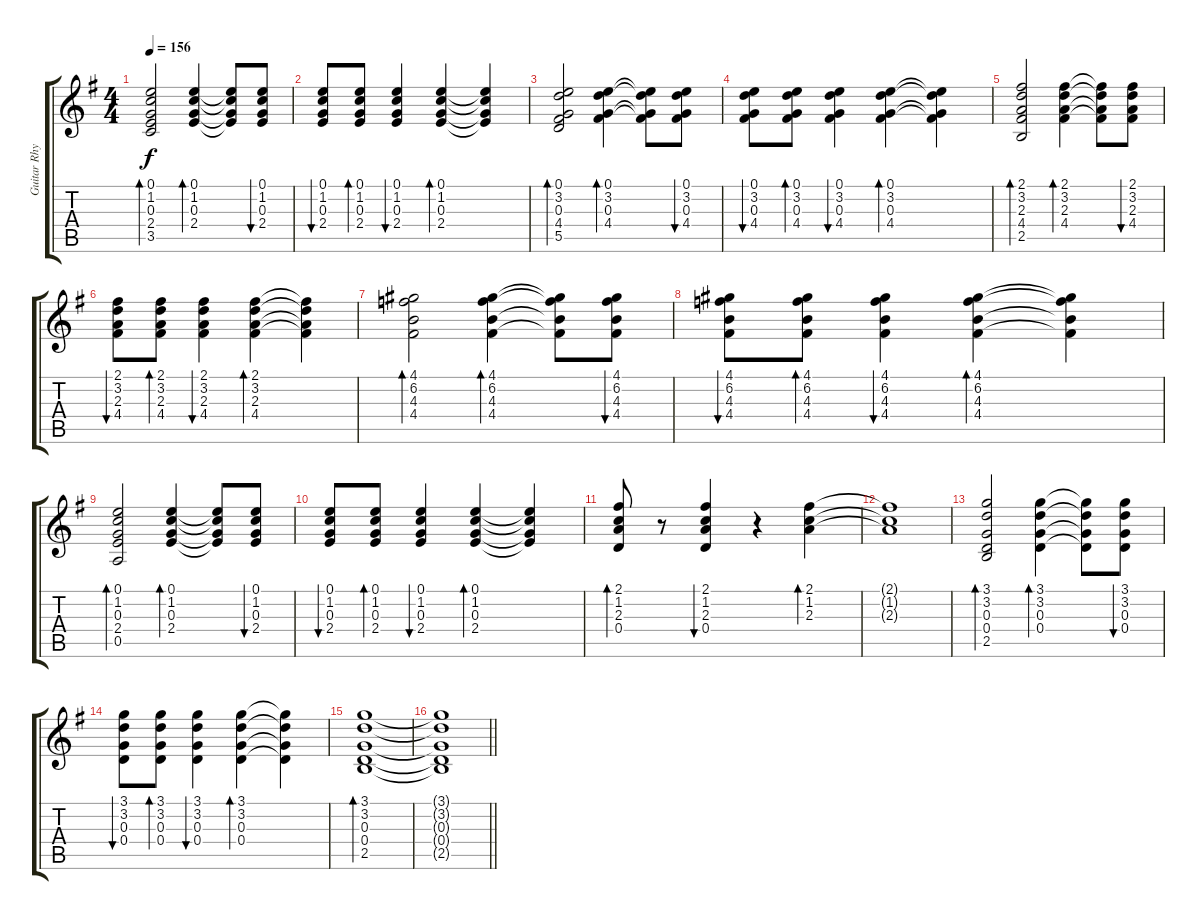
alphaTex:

\track ("Guitar Rhythm" "Guitar Rhy") {instrument electricguitarjazz}
\staff {score tabs}
\tuning (E4 B3 G3 D3 A2 E2) {hide}
\ts (4 4)
\tempo 156
\clef g2
\ks g
(0.1 1.2 0.3 2.4 3.5).2{bd 60 dy f} (0.1 1.2 0.3 2.4).4{bd 60} (0.1{t} 1.2{t} 0.3{t} 2.4{t}).8 (0.1 1.2 0.3 2.4).8{bu 60} |
(0.1 1.2 0.3 2.4).8{bu 60} (0.1 1.2 0.3 2.4).8{bd 60} (0.1 1.2 0.3 2.4).4{bu 60} (0.1 1.2 0.3 2.4).4{bd 60} (0.1{t} 1.2{t} 0.3{t} 2.4{t}).4 |
(0.1 3.2 0.3 4.4 5.5).2{bd 60} (0.1 3.2 0.3 4.4).4{bd 60} (0.1{t} 3.2{t} 0.3{t} 4.4{t}).8 (0.1 3.2 0.3 4.4).8{bu 60} |
(0.1 3.2 0.3 4.4).8{bu 60} (0.1 3.2 0.3 4.4).8{bd 60} (0.1 3.2 0.3 4.4).4{bu 60} (0.1 3.2 0.3 4.4).4{bd 60} (0.1{t} 3.2{t} 0.3{t} 4.4{t}).4 |
(2.1 3.2 2.3 4.4 2.5).2{bd 60} (2.1 3.2 2.3 4.4).4{bd 60} (2.1{t} 3.2{t} 2.3{t} 4.4{t}).8 (2.1 3.2 2.3 4.4).8{bu 60} |
(2.1 3.2 2.3 4.4).8{bu 60} (2.1 3.2 2.3 4.4).8{bd 60} (2.1 3.2 2.3 4.4).4{bu 60} (2.1 3.2 2.3 4.4).4{bd 60} (2.1{t} 3.2{t} 2.3{t} 4.4{t}).4 |
(4.1 6.2 4.3 4.4).2{bd 60} (4.1 6.2 4.3 4.4).4{bd 60} (4.1{t} 6.2{t} 4.3{t} 4.4{t}).8 (4.1 6.2 4.3 4.4).8{bu 60} |
(4.1 6.2 4.3 4.4).8{bu 60} (4.1 6.2 4.3 4.4).8{bd 60} (4.1 6.2 4.3 4.4).4{bu 60} (4.1 6.2 4.3 4.4).4{bd 60} (4.1{t} 6.2{t} 4.3{t} 4.4{t}).4 |
(0.1 1.2 0.3 2.4 0.5).2{bd 60} (0.1 1.2 0.3 2.4).4{bd 60} (0.1{t} 1.2{t} 0.3{t} 2.4{t}).8 (0.1 1.2 0.3 2.4).8{bu 60} |
(0.1 1.2 0.3 2.4).8{bu 60} (0.1 1.2 0.3 2.4).8{bd 60} (0.1 1.2 0.3 2.4).4{bu 60} (0.1 1.2 0.3 2.4).4{bd 60} (0.1{t} 1.2{t} 0.3{t} 2.4{t}).4 |
(2.1 1.2 2.3 0.4).8{bd 60} r.8 (2.1 1.2 2.3 0.4).4{bu 60} r.4 (2.1 1.2 2.3).4{bd 240} |
(2.1{t} 1.2{t} 2.3{t}).1 |
(3.1 3.2 0.3 0.4 2.5).2{bd 60} (3.1 3.2 0.3 0.4).4{bd 60} (3.1{t} 3.2{t} 0.3{t} 0.4{t}).8 (3.1 3.2 0.3 0.4).8{bu 60} |
(3.1 3.2 0.3 0.4).8{bu 60} (3.1 3.2 0.3 0.4).8{bd 60} (3.1 3.2 0.3 0.4).4{bu 60} (3.1 3.2 0.3 0.4).4{bd 60} (3.1{t} 3.2{t} 0.3{t} 0.4{t}).4 |
(3.1 3.2 0.3 0.4 2.5).1{bd 60} |
\barLineRight lightlight
(3.1{t} 3.2{t} 0.3{t} 0.4{t} 2.5{t}).1
